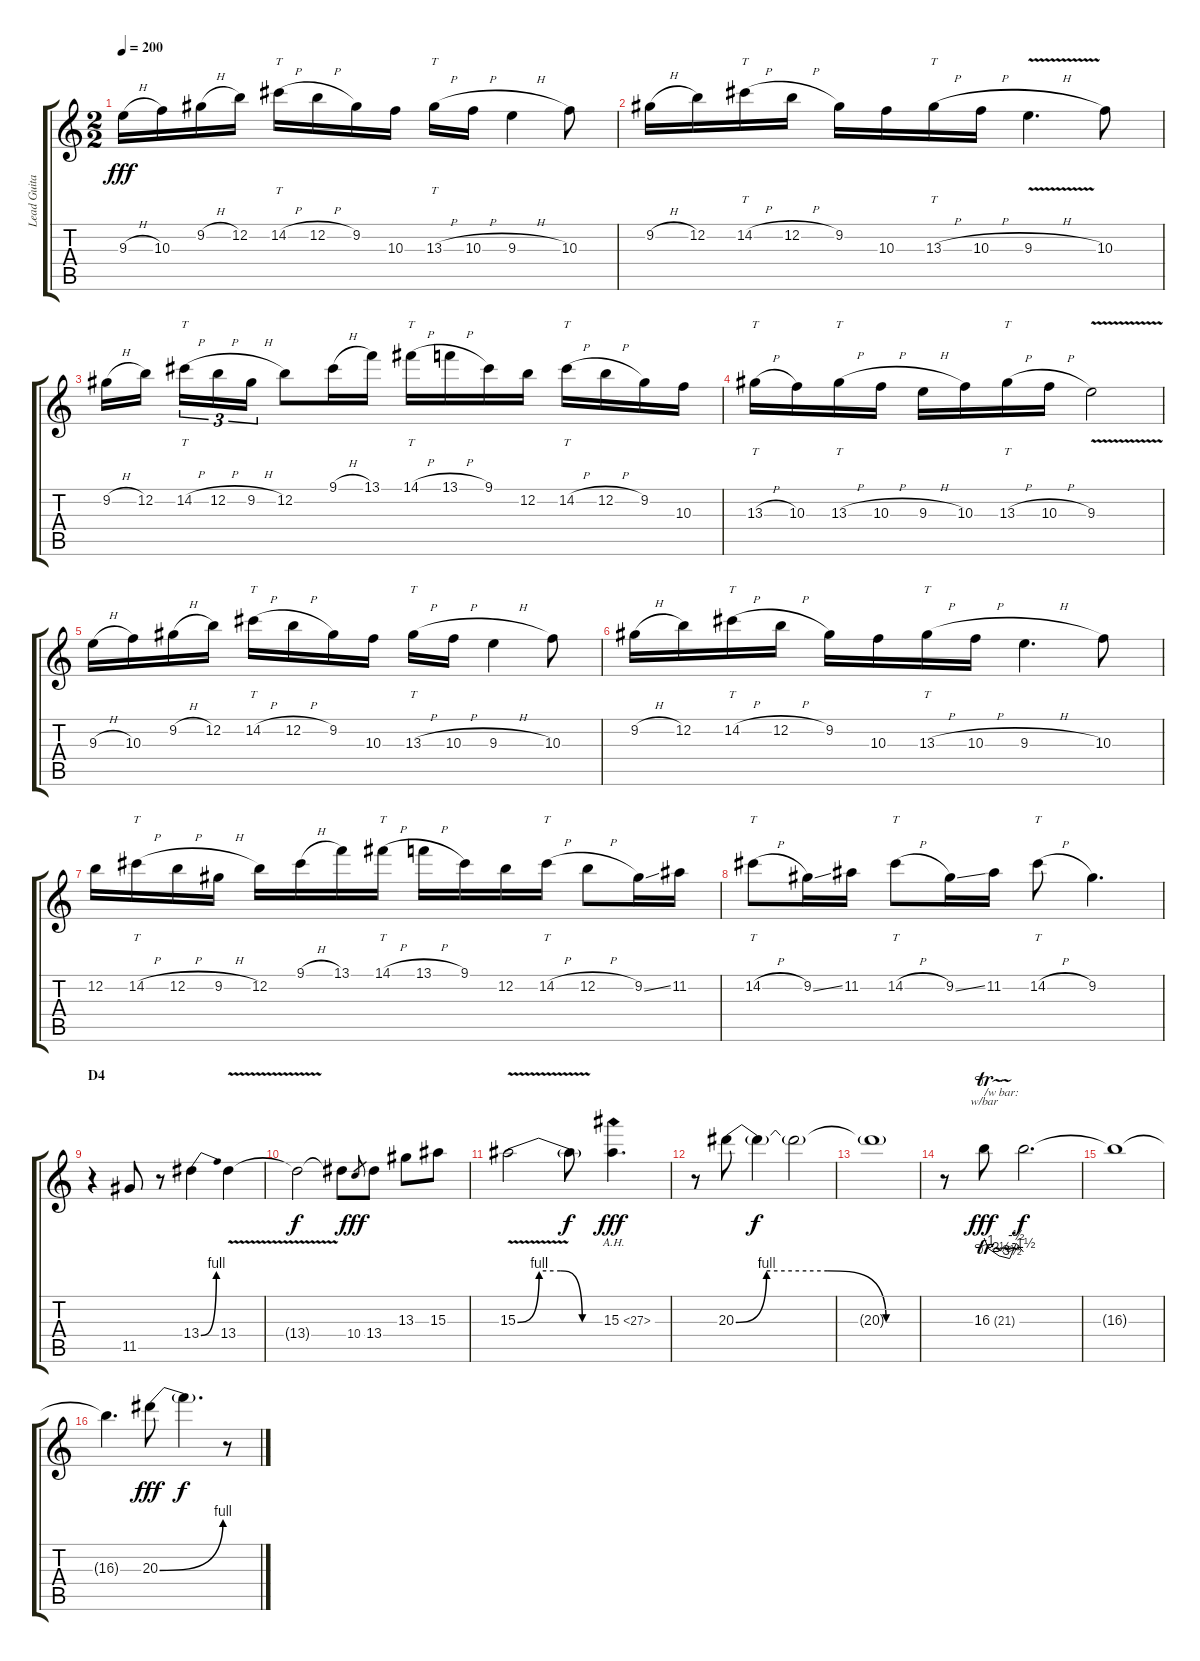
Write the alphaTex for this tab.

\track ("Lead Guitar" "Lead Guita") {instrument distortionguitar}
\staff {score tabs}
\tuning (E4 B3 G3 D3 A2 E2) {hide}
\ts (2 2)
\tempo 200
\clef g2
\ks c
9.3{h}.16{dy fff} 10.3.16 9.2{h}.16 12.2.16 14.2{h}.16{tt} 12.2{h}.16 9.2.16 10.3.16 13.3{h}.16{tt} 10.3{h}.16 9.3{h}.4 10.3.8 |
9.2{h}.16 12.2.16 14.2{h}.16{tt} 12.2{h}.16 9.2.16 10.3.16 13.3{h}.16{tt} 10.3{h}.16 9.3{v h}.4{d} 10.3.8 |
9.2{h}.16 12.2.16{beam splitsecondary} 14.2{h}.16{tt tu (3 2)} 12.2{h}.16{tu (3 2)} 9.2{h}.16{tu (3 2)} 12.2.8 9.1{h}.16 13.1.16 14.1{h}.16{tt} 13.1{h}.16 9.1.16 12.2.16 14.2{h}.16{tt} 12.2{h}.16 9.2.16 10.3.16 |
13.3{h}.16{tt} 10.3.16 13.3{h}.16{tt} 10.3{h}.16 9.3{h}.16 10.3.16 13.3{h}.16{tt} 10.3{h}.16 9.3{v}.2 |
9.3{h}.16 10.3.16 9.2{h}.16 12.2.16 14.2{h}.16{tt} 12.2{h}.16 9.2.16 10.3.16 13.3{h}.16{tt} 10.3{h}.16 9.3{h}.4 10.3.8 |
9.2{h}.16 12.2.16 14.2{h}.16{tt} 12.2{h}.16 9.2.16 10.3.16 13.3{h}.16{tt} 10.3{h}.16 9.3{h}.4{d} 10.3.8 |
12.2.16 14.2{h}.16{tt} 12.2{h}.16 9.2{h}.16 12.2.16 9.1{h}.16 13.1.16 14.1{h}.16{tt} 13.1{h}.16 9.1.16 12.2.16 14.2{h}.16{tt} 12.2{h}.8 9.2{ss}.16 11.2.16 |
14.2{h}.8{tt} 9.2{ss}.16 11.2.16 14.2{h}.8{tt} 9.2{ss}.16 11.2.16 14.2{h}.8{tt} 9.2.4{d} |
\section ("" "D4")
r.4 11.5.8 r.8 13.4{be (bend 0 0 60 4)}.4 13.4{v}.4 |
13.4{t}.2{dy f} 13.4{t}.8 10.4.8{gr dy fff} 13.4.8 13.3.8 15.3.8 |
15.3{be (custom 0 0 15 4 30 4 45 0 60 0) v}.2 15.3{t}.8{dy f} 15.3{ah 12}.4{d dy fff} |
r.8 20.3{be (custom 0 0 10 4 30 4 49 0 60 0)}.8 20.3{t}.4{dy f} 20.3{t}.2 |
20.3{t}.1 |
r.8 16.3{tr (21 16)}.8{tbe (custom default 0 0 7 -4 23 -10 39 -14 49 -2 60 -6) txt "/w bar:" dy fff} 16.3{t}.2{d dy f} |
16.3{t}.1 |
16.3{t}.4{d} 20.3{be (bend 0 0 60 4)}.8{dy fff} 20.3{t}.4{d dy f} r.8
